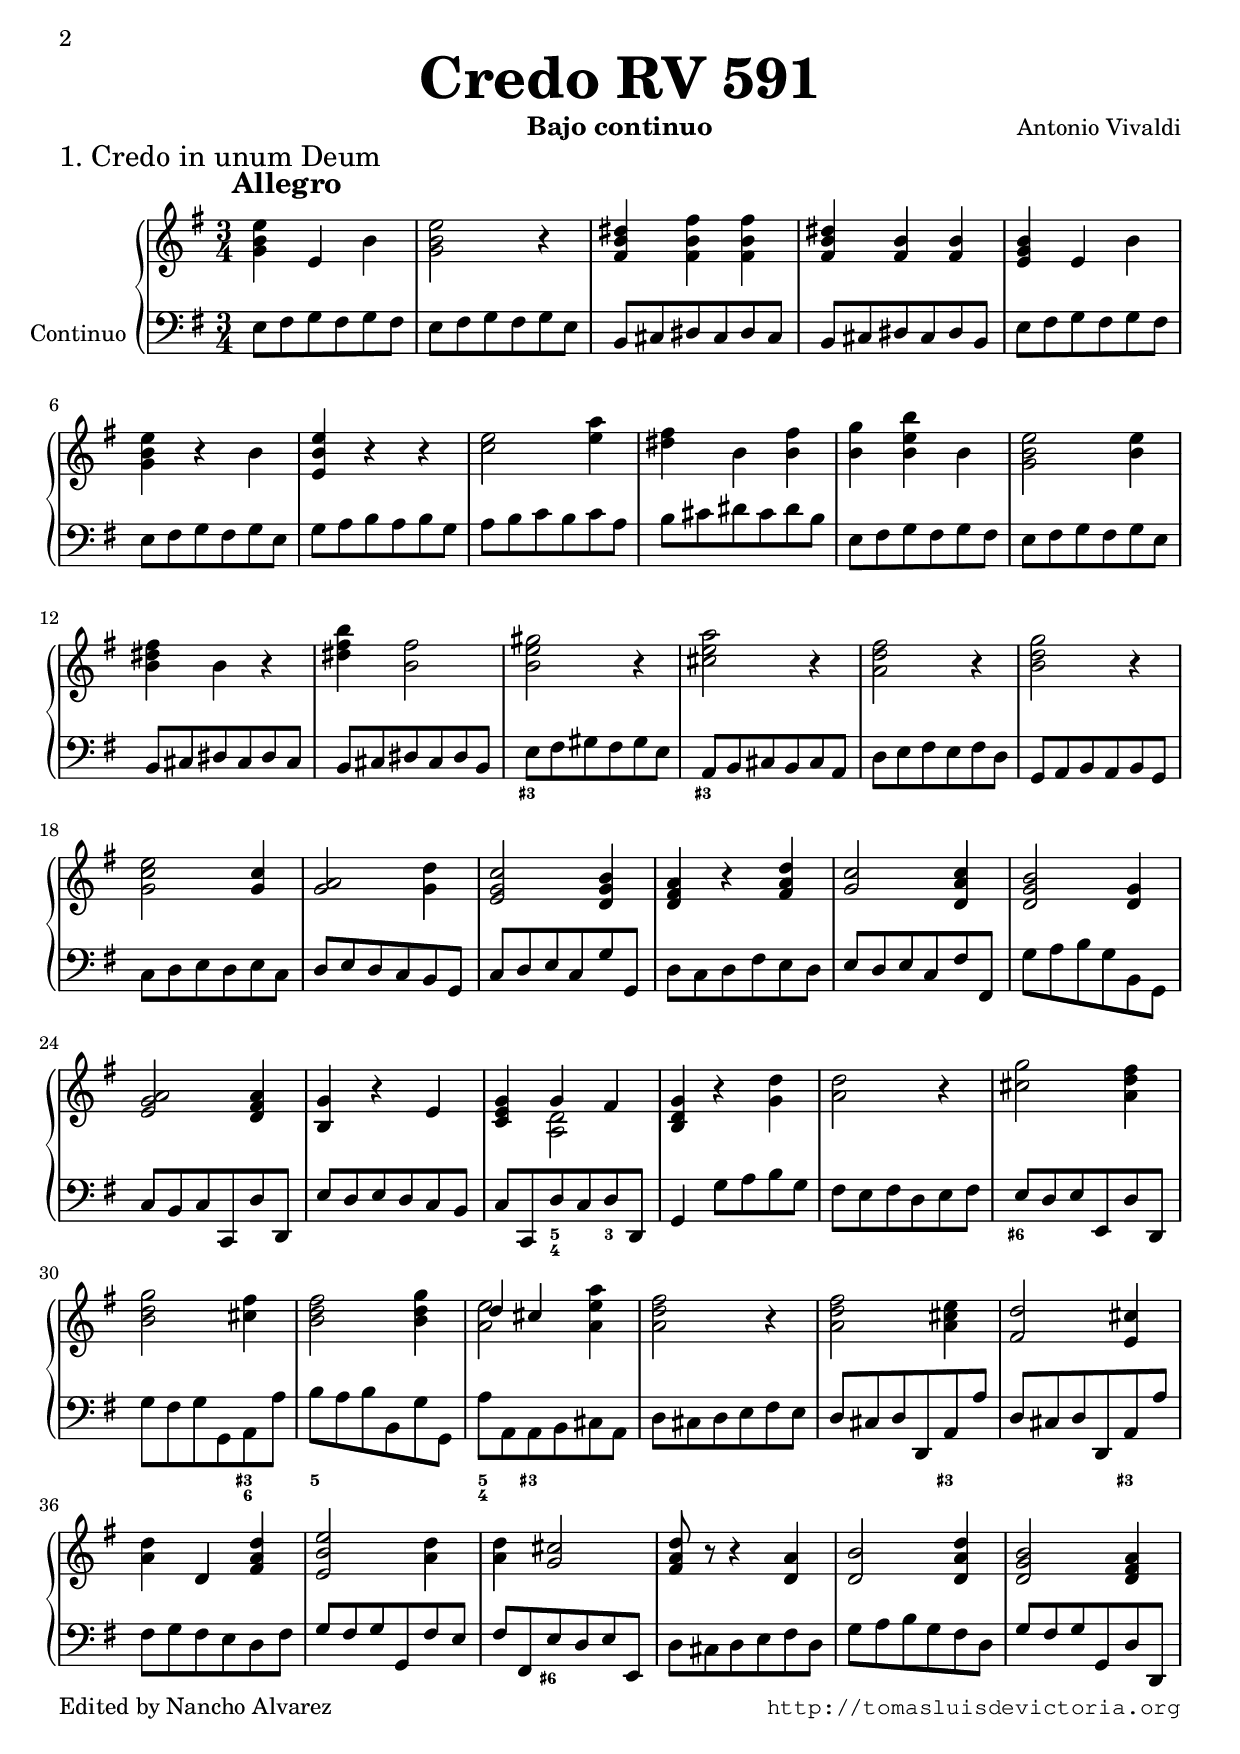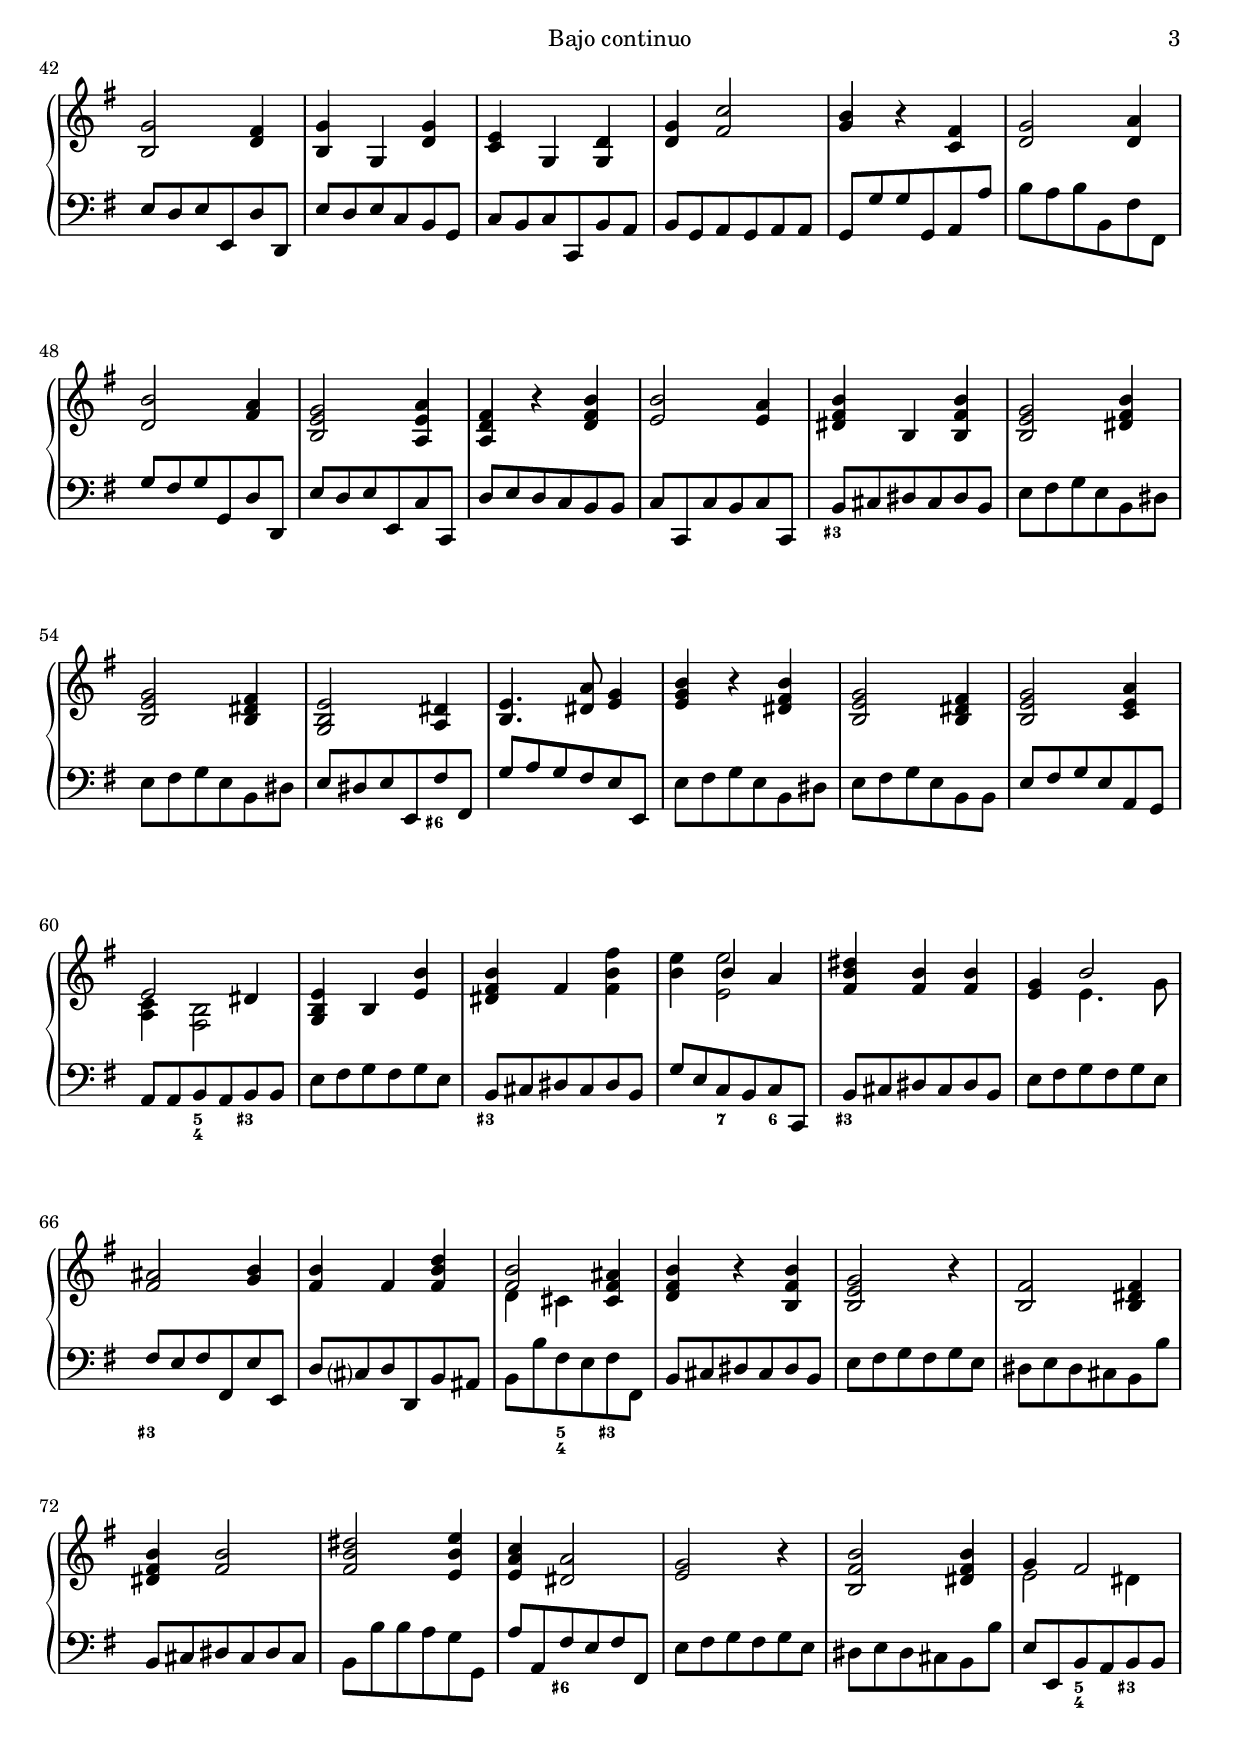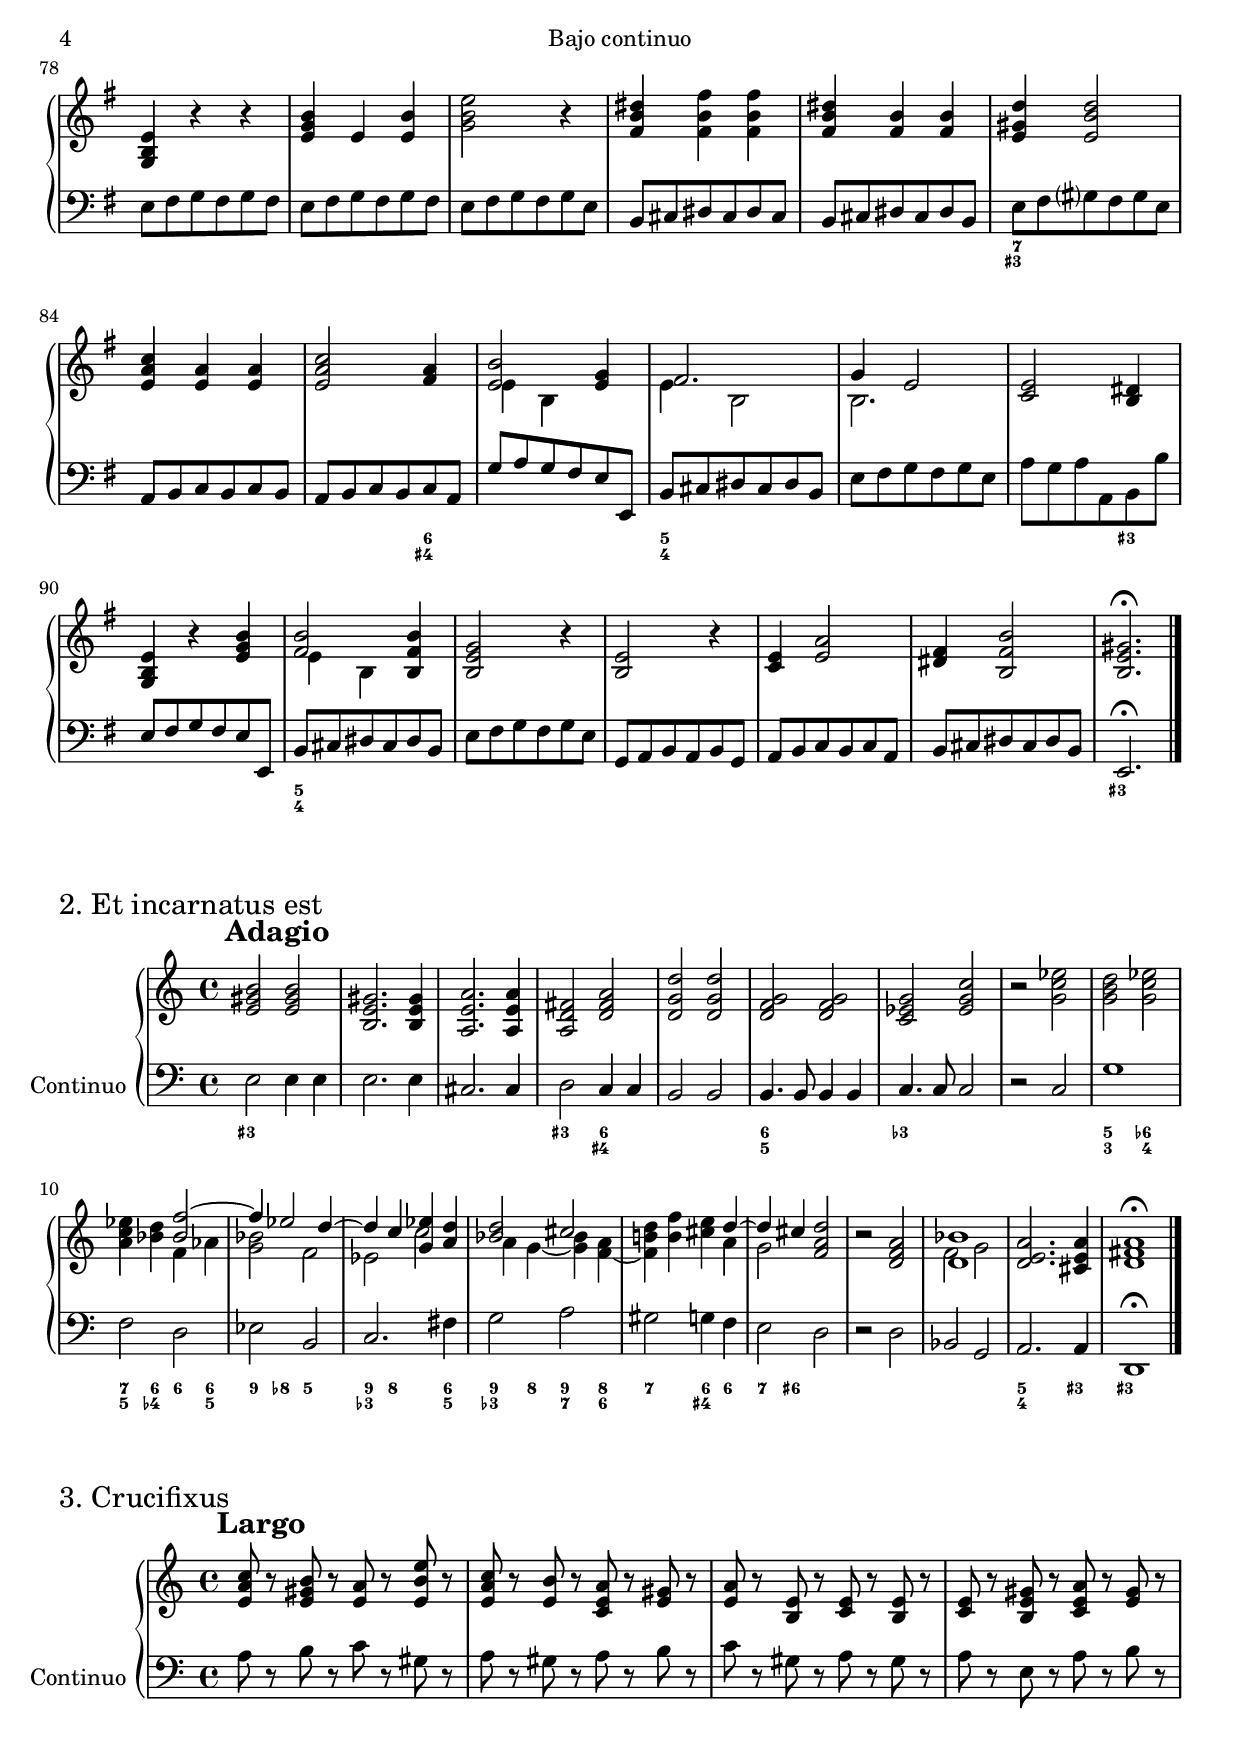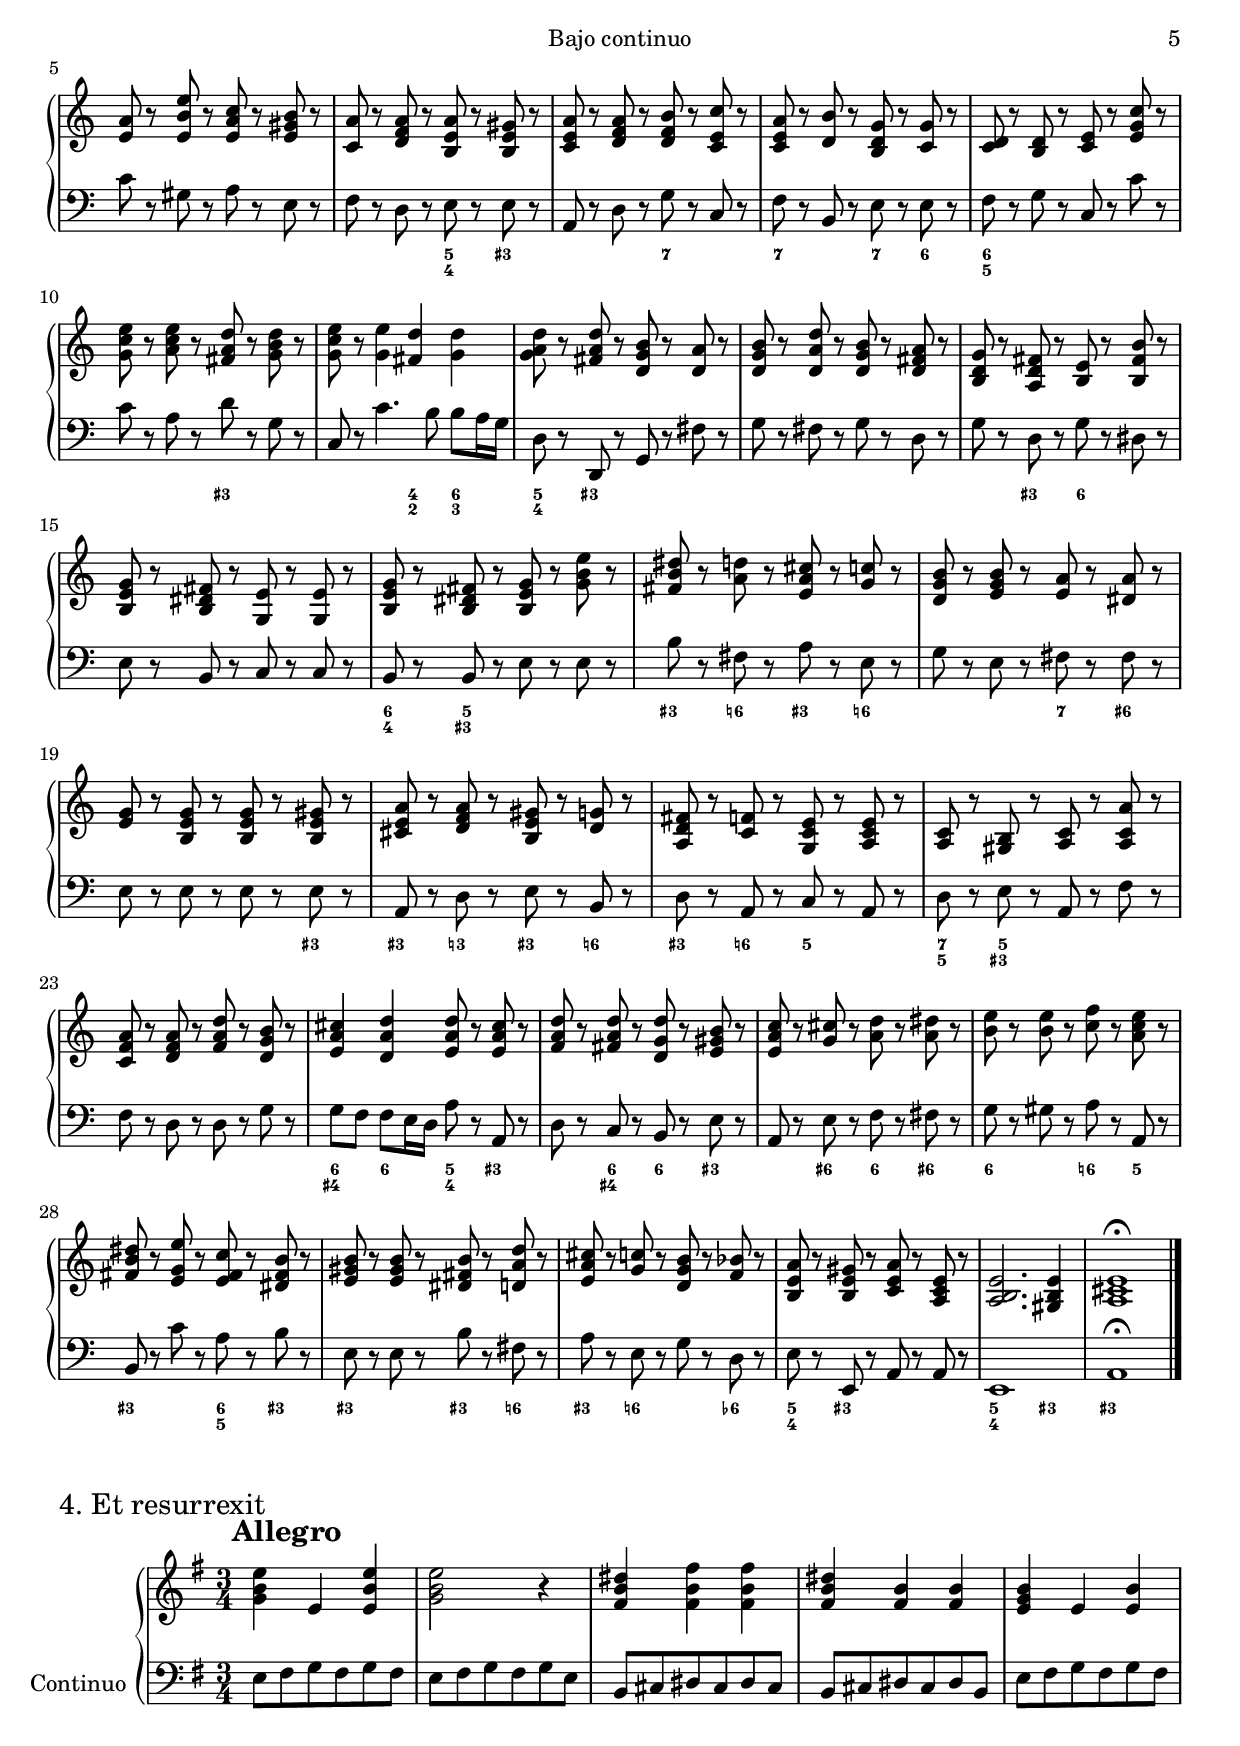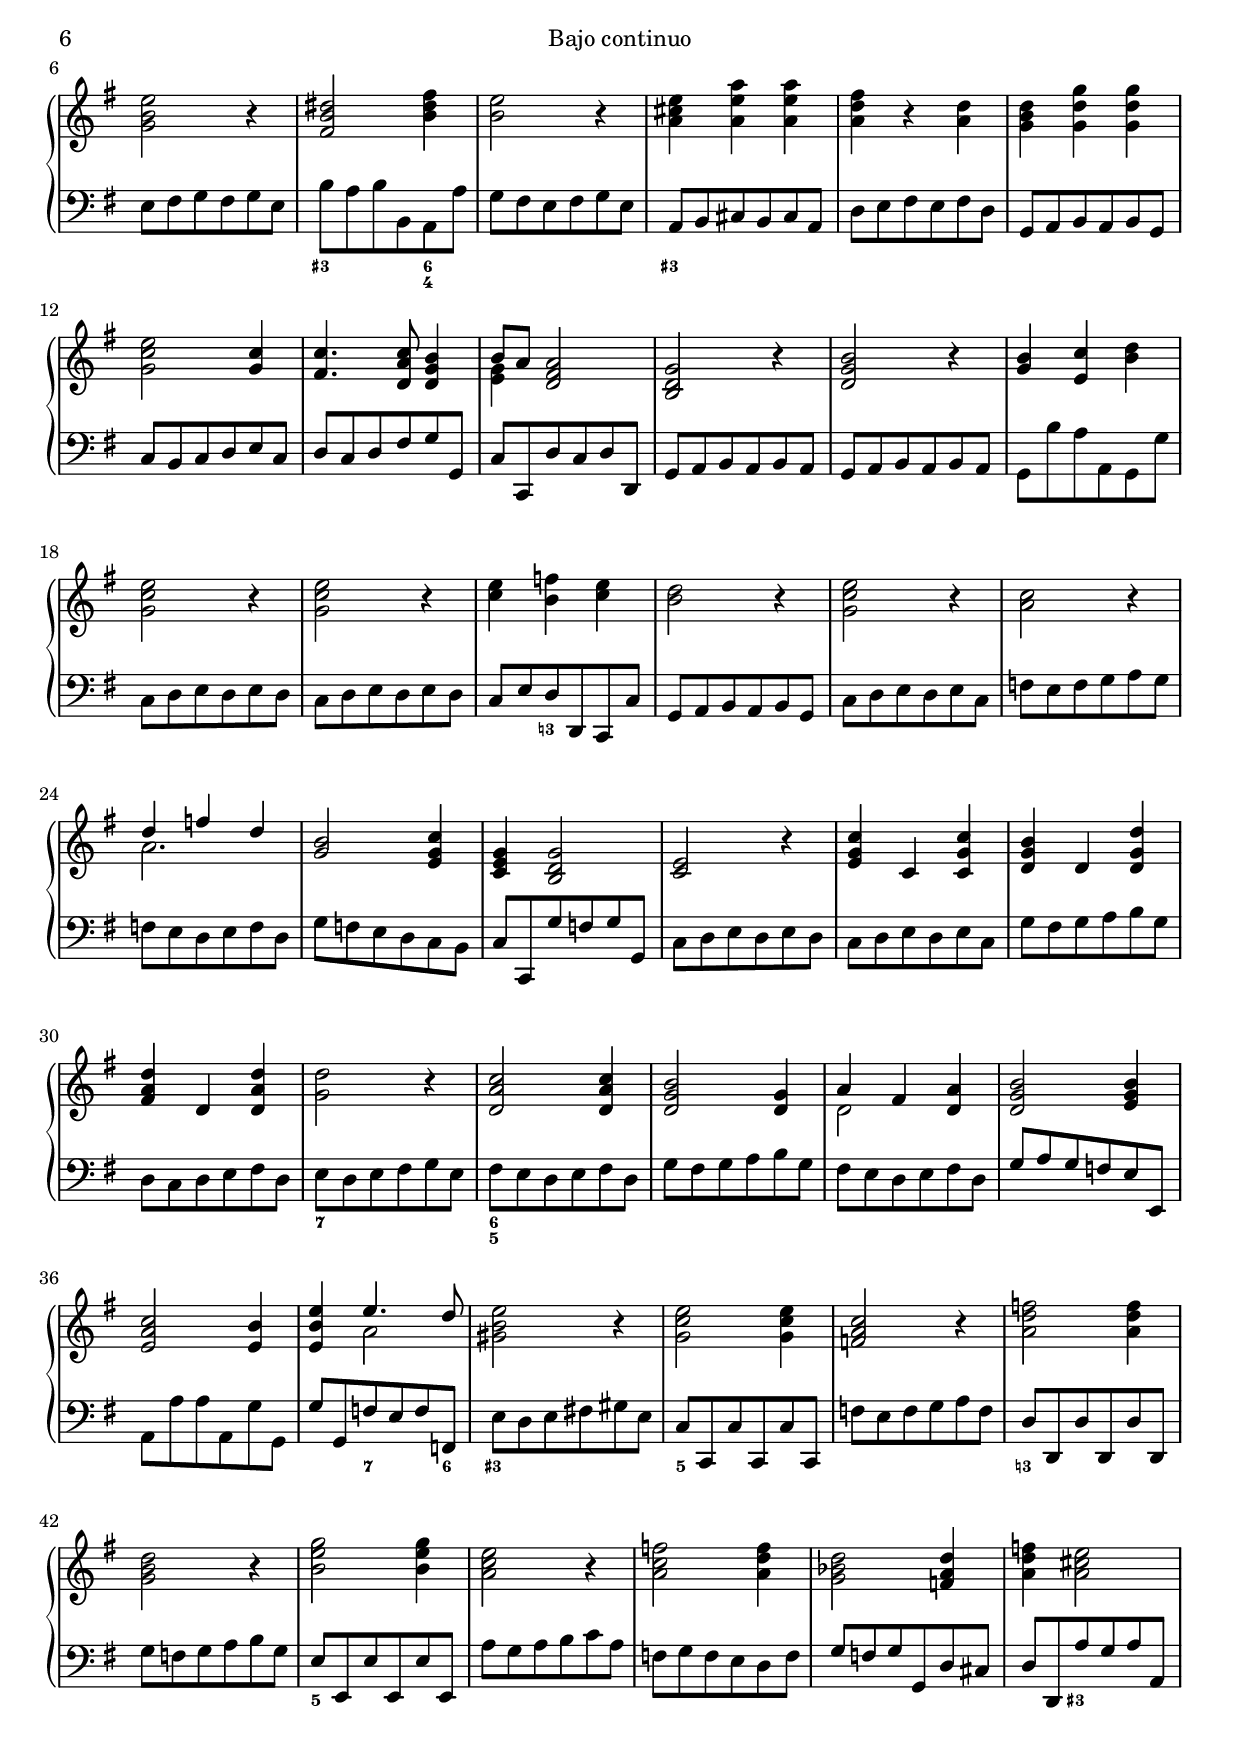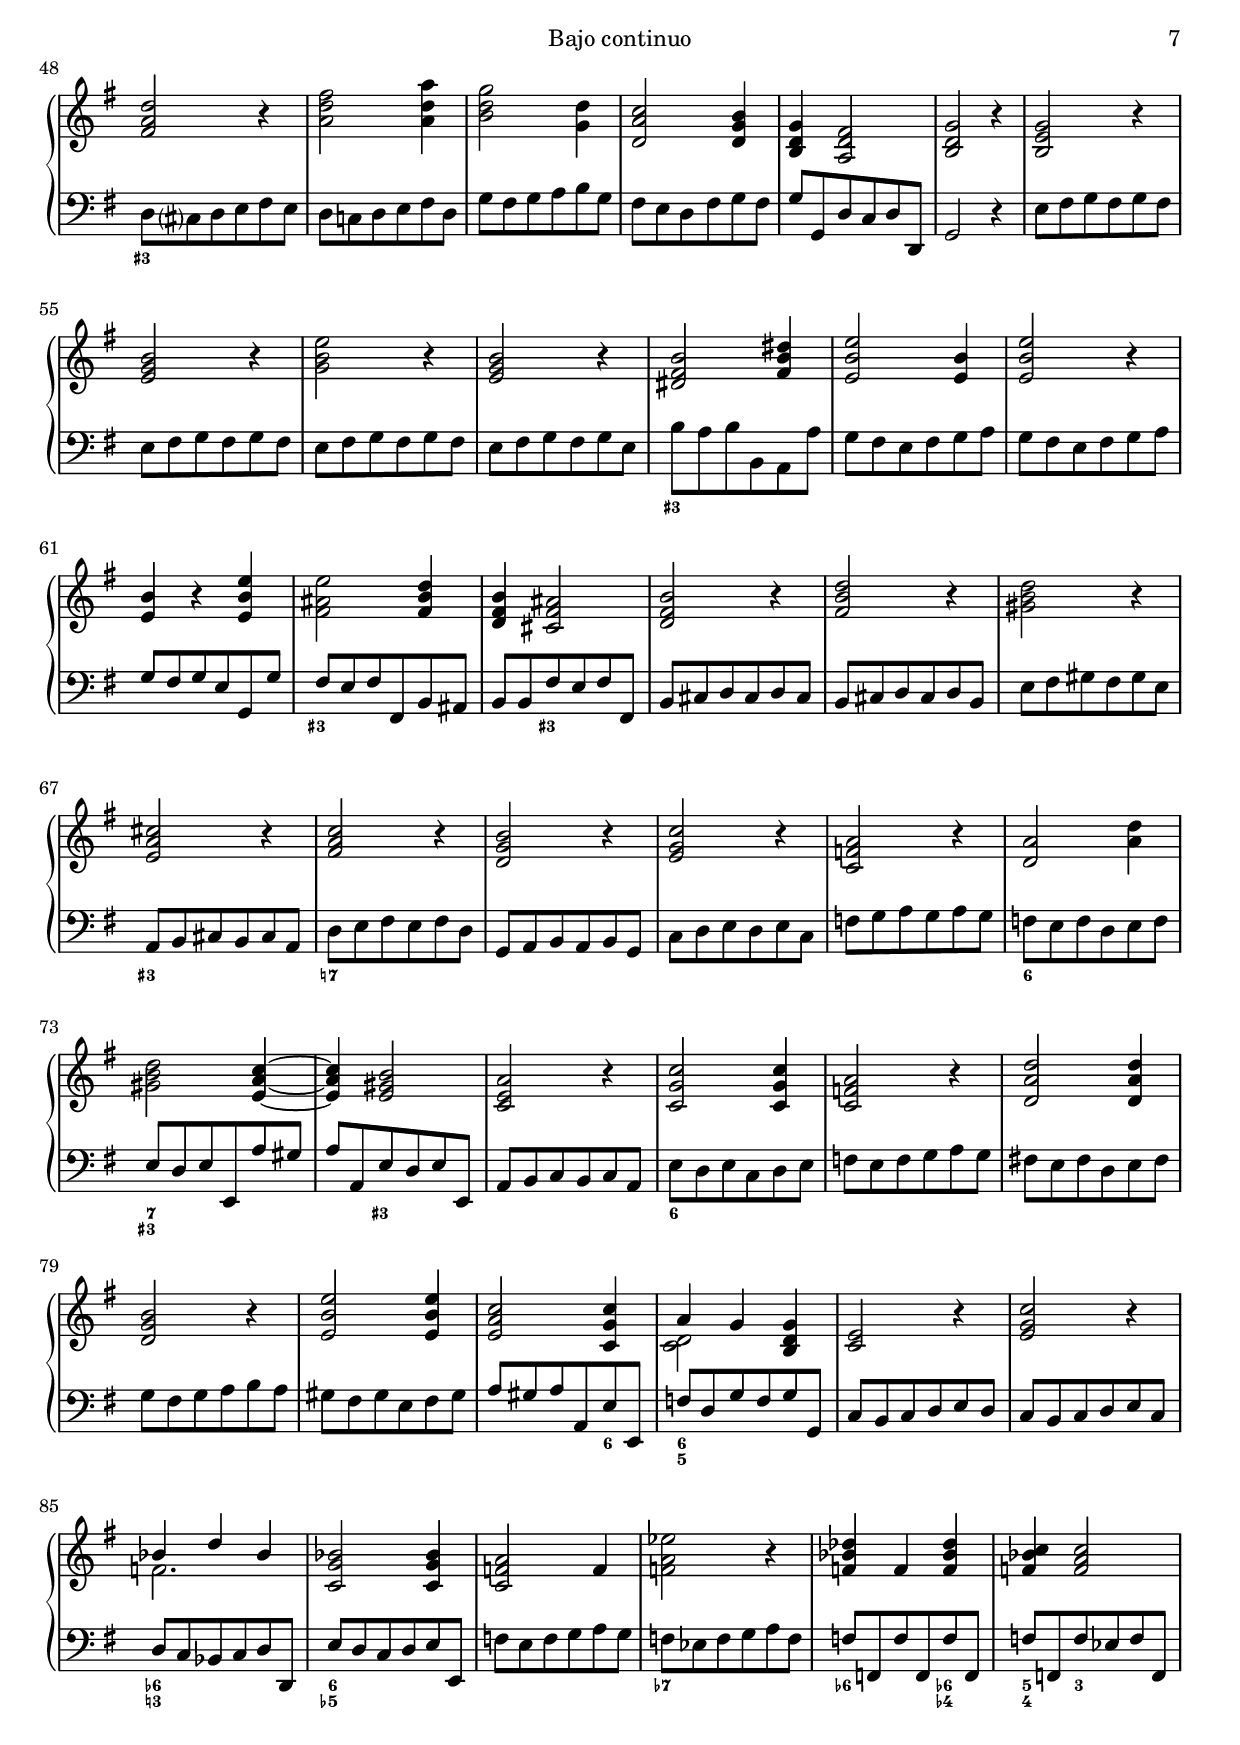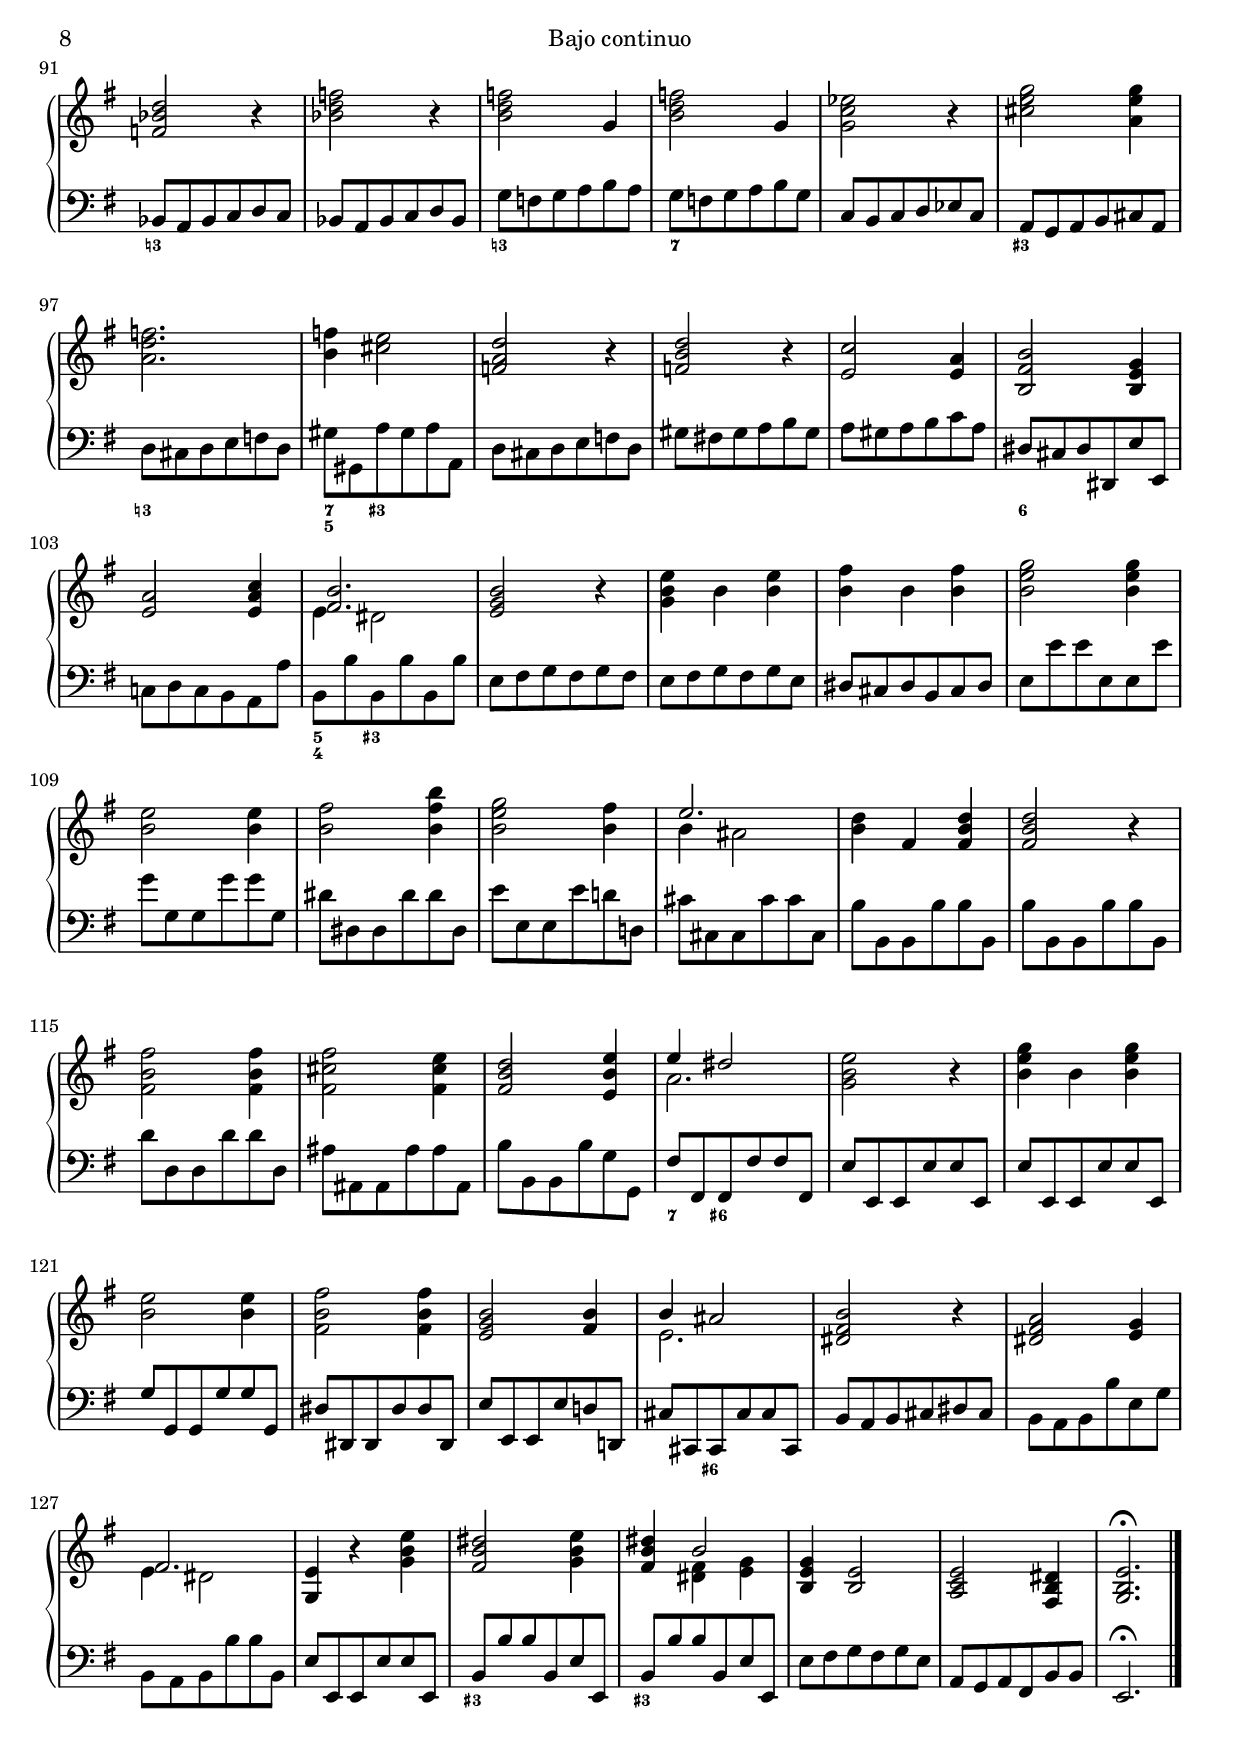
\version "2.11.32"

#(set-default-paper-size "a4")
#(set-global-staff-size 20)
#(ly:set-option 'point-and-click #f)
%nomobile

ss=\once \set suggestAccidentals = ##t


\header {
	title=\markup{\bigger \bigger \bigger \bigger "Credo RV 591"}
	%subtitle="para coro y orquesta"
	instrument = "Bajo continuo"
	composer="Antonio Vivaldi"
	%opus="(-)"
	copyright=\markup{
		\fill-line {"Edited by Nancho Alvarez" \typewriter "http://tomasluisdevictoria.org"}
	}
%	tagline=""
}

cello={
	e8 fis g fis g fis |
	e fis g fis g e |
	b, cis dis cis dis cis |
	b, cis dis cis dis b, |
%5
	e fis g fis g fis |
	e fis g fis g e |
	g a b a b g |
	a b c' b c' a |
	b cis' dis' cis' dis' b |
%10
	e fis g fis g fis |
	e fis g fis g e |
	b, cis dis cis dis cis |
	b, cis dis cis dis b, |
	e fis gis fis gis e |
%15
	a, b, cis b, cis a, |
	d e fis e fis d |
	g, a, b, a, b, g, |
	c d e d e c |
	d e d c b, g, |
%20
	c d e c g g, |
	d c d fis e d |
	e d e c fis fis, |
	g a b g b, g, |
	c b, c c, d d, |
%25
	e d e d c b, |
	c c, d c d d, |
	g,4 g8 a b g |
	fis e fis d e fis |
	e d e e, d d, |
%30
	g fis g g, a, a |
	b a b b, g g, |
	a a, a, b, cis a, |
	d cis d e fis e |
	d cis d d, a, a |
%35
	d cis d d, a, a |
	fis g fis e d fis |
	g fis g g, fis e |
	fis fis, e d e e, |
	d cis d e fis d |
%40
	g a b g fis d |
	g fis g g, d d, |
	e d e e, d d, |
	e d e c b, g, |
	c b, c c, b, a, |
%45
	b, g, a, g, a, a, |
	g, g g g, a, a |
	b a b b, fis fis, |
	g fis g g, d d, |
	e d e e, c c, |
%50
	d e d c b, b, |
	c c, c b, c c, |
	b, cis dis cis dis b, |
	e fis g e b, dis |
	e fis g e b, dis |
%55
	e dis e e, fis fis, |
	g a g fis e e, |
	e fis g e b, dis |
	e fis g e b, b, |
	e fis g e a, g, |
%60
	a, a, b, a, b, b, |
	e fis g fis g e |
	b, cis dis cis dis b, |
	g e c b, c c, |
	b, cis dis cis dis b, |
%65
	e fis g fis g e |
	fis e fis fis, e e, |
	d cis? d d, b, ais, |
	b, b fis e fis fis, |
	b, cis dis cis dis b, |
%70
	e fis g fis g e |
	dis e dis cis b, b |
	b, cis dis cis dis cis |
	b, b b a g g, |
	a a, fis e fis fis, |
%75
	e fis g fis g e |
	dis e dis cis b, b |
	e e, b, a, b, b, |
	e fis g fis g fis |
	e fis g fis g fis |
%80
	e fis g fis g e |
	b, cis dis cis dis cis |
	b, cis dis cis dis b, |
	e fis gis? fis gis e |
	a, b, c b, c b, |
%85
	a, b, c b, c a, |
	g a g fis e e, |
	b, cis dis cis dis b, |
	e fis g fis g e |
	a g a a, b, b |
%90
	e fis g fis e e, |
	b, cis dis cis dis b, |
	e fis g fis g e |
	g, a, b, a, b, g, |
	a, b, c b, c a, |
%95
	b, cis dis cis dis b, |
	e,2.^\fermata	
}

pianouno={
	\override TextScript #'padding = #2
	\once \override TextScript #'X-offset = #-2
	s1*0^\markup{\bigger \bigger \bold "Allegro"}
	<g' b' e''>4 e' b' |
	<g' b' e''>2 r4 |
	<fis' b' dis''> <fis' b' fis''> <fis' b' fis''> |
	<fis' b' dis''> <fis' b'> <fis' b'> |
%5
	<e' g' b'> e' b' |
	<g' b' e''> r b' |
	<e' b' e''> r r |
	<c'' e''>2 <e'' a''>4 |
	<dis'' fis''> b' <b' fis''> |
%10
	<b' g''> <b' e'' b''> b' |
	<g' b' e''>2 <b' e''>4 |
	<b' dis'' fis''> b' r |
	<dis'' fis'' b''> <b' fis''>2 |
	<b' e'' gis''> r4 |
%15
	<cis'' e'' a''>2 r4 |
	<a' d'' fis''>2 r4 |
	<b' d'' g''>2 r4 |
	<g' c'' e''>2 <g' c''>4 |
	<g' a'>2 <g' d''>4 |
%20
	<e' g' c''>2 <d' g' b'>4 |
	<d' fis' a'> r <fis' a' d''> |
	<g' c''>2 <d' a' c''>4 |
	<d' g' b'>2 <d' g'>4 |
	<e' g' a'>2 <d' fis' a'>4 |
%25
	<b g'> r e' |
	<c' e' g'> << {g'4 fis'} \\ <a d'>2 >> |
	<b d' g'>4 r <g' d''> |
	<a' d''>2 r4 |
	<cis'' g''>2 <a' d'' fis''>4 |
%30
	<b' d'' g''>2 <cis'' fis''>4 |
	<b' d'' fis''>2 <b' d'' g''>4 |
	<<{d''4 cis''} \\ <a' e''>2>> <a' e'' a''>4 |
	<a' d'' fis''>2 r4 |
	<a' d'' fis''>2 <a' cis'' e''>4 |
%35
	<fis' d''>2 <e' cis''>4 |
	<a' d''> d' <fis' a' d''> |
	<e' b' e''>2 <a' d''>4 |
	<a' d''> <g' cis''>2 |
	<fis' a' d''>8 r r4 <d' a'> |
%40
	<d' b'>2 <d' a' d''>4 |
	<d' g' b'>2 <d' fis' a'>4 |
	<b g'>2 <d' fis'>4 |
	<b g'> g <d' g'> |
	<c' e'> g <g d'> |
%45
	<d' g'> <fis' c''>2 |
	<g' b'>4 r <c' fis'> |
	<d' g'>2 <d' a'>4 |
	<d' b'>2 <fis' a'>4 |
	<b e' g'>2 <a e' a'>4 |
%50
	<a d' fis'> r <d' fis' b'> |
	<e' b'>2 <e' a'>4 |
	<dis' fis' b'> b <b fis' b'> |
	<b e' g'>2 <dis' fis' b'>4 |
	<b e' g'>2 <b dis' fis'>4 |
%55
	<g b e'>2 <a dis'>4 |
	<b e'>4. <dis' a'>8 <e' g'>4 |
	<e' g' b'> r <dis' fis' b'> |
	<b e' g'>2 <b dis' fis'>4 |
	<b e' g'>2 <c' e' a'>4 |
%60
	<<{e'2 dis'4} \\ {<a c'>4 <fis b>2} >>|
	<g b e'>4 b <e' b'> |
	<dis' fis' b'> fis' <fis' b' fis''> |
	<b' e''> <<{b'4 a'} \\ <e' e''>2>> |
	<fis' b' dis''>4 <fis' b'> <fis' b'> |
%65
	<e' g'> <<b'2 \\ {e'4. g'8}>> |
	<fis' ais'>2 <g' b'>4 |
	<fis' b'> fis' <fis' b' d''> |
	<<<fis' b'>2 \\ {d'4 cis'}>> <cis' fis' ais'>4 |
	<d' fis' b'> r <b fis' b'> |
%70
	<b e' g'>2 r4 |
	<b fis'>2 <b dis' fis'>4 |
	<dis' fis' b'> <fis' b'>2 |
	<fis' b' dis''> <e' b' e''>4 |
	<e' a' c''> <dis' a'>2 |
%75
	<e' g'> r4 |
	<b fis' b'>2 <dis' fis' b'>4 |
	<<{g'4 fis'2}\\{e'2 dis'4}>>
	<g b e'>4 r r |
	<e' g' b'> e' <e' b'> |
%80
	<g' b' e''>2 r4 |
	<fis' b' dis''> <fis' b' fis''> <fis' b' fis''> |
	<fis' b' dis''> <fis' b'> <fis' b'> |
	<e' gis' d''> <e' b' d''>2 |
	<e' a' c''>4 <e' a'> <e' a'> |
%85
	<e' a' c''>2 <fis' a'>4 |
	<<<e' b'>2 \\{e'4 b}>> <e' g'>4 |
	<<fis'2. \\{e'4 b2}>> |
	<<{g'4 e'2}\\b2.>> |
	<c' e'>2 <b dis'>4 |
%90
	<g b e'> r <e' g' b'> |
	<<<fis' b'>2 \\{e'4 b}>> <b fis' b'>4 |
	<b e' g'>2 r4 |
	<b e'>2 r4 |
	<c' e'> <e' a'>2 |
%95
	<dis' fis'>4 <b fis' b'>2 |
	<b e' gis'>2.^\fermata 
}

continuo=\figuremode{
\skip 1*3/4*13
<3+>2.
<3+>2.
\skip 1*3/4*10
s4 <5 4> <3>
\skip 1*3/4*2
<6+>2.
%30
s2 <3+ 6>4
<5>2.
<5 4>4 <3+>2
\skip 1*3/4
s2 <3+>4
s2 <3+>4
\skip 1*3/4*2
s4 <6+>2
\skip 1*3/4*13
%52
<3+>2.
\skip 1*3/4*2
s2 <6+>4
\skip 1*3/4*4
%60
s4 <5 4> <3+>
\skip 1*3/4
<3+>2.
s4 <7> <6>
<3+>2.
\skip 1*3/4
<3+>2.
\skip 1*3/4
s4 <5 4> <3+>
\skip 1*3/4*5
s4 <6+>2
\skip 1*3/4*2
s4 <5 4> <3+>
\skip 1*3/4*5
<7 3+>2.
\skip 1*3/4
%85
s2 <6 4+>4
\skip 1*3/4
<5 4>2.
\skip 1*3/4
s2 <3+>4
\skip 1*3/4
<5 4>2.
\skip 1*3/4*4
<3+>2.
}



\score{
	\new PianoStaff <<
	\new Staff {\key g \major \pianouno }
	\new Staff <<\new Voice {
		\set Staff.instrumentName = "Continuo "
		\clef "bass"
		\key e \minor
		\time 3/4
		\cello
		\bar "|."
	}
	\new FiguredBass {\continuo }
	>>
>>
	\header {piece=\markup{\bigger \bigger "1. Credo in unum Deum" }}

}

%%%%%%%%%%%%%%%%%%%%%%%%%%%%%%%%%%%%%%%%%%%%%%%%%%%%%%%%%%%%%%%%

cello={
	
	e2 e4 e |
	e2. e4 |
	cis2. cis4 |
	d2 c4 c |
%5
	b,2 b, |
	b,4. b,8 b,4 b, |
	c4. c8 c2 |
	r c |
	g1 |
%10
	f2 d |
	ees b, |
	c2. fis4 |
	g2 a |
	gis g4 f |
%15
	e2 d |
	r d |
	bes, g, |
	a,2. a,4 |
	d,1^\fermata
}

pianodos={
	\override TextScript #'padding = #2
	\once \override TextScript #'X-offset = #-2
	s1*0^\markup{\bigger \bigger \bold "Adagio"}
	<e' gis' b'>2 <e' gis' b'> |
	<b e' gis'>2. <b e' gis'>4 |
	<a e' a'>2. <a e' a'>4 |
	<a d' fis'>2 <d' fis' a'> |
%5
	<d' g' d''> <d' g' d''> |
	<d' f' g'> <d' f' g'> |
	<c' ees' g'> <ees' g' c''> |
	r <g' c'' ees''> |
	<g' b' d''> <g' c'' ees''> |
%10
	<a' c'' ees''>4 <bes' d''> 
	<<
	{<f'' bes'>2 ~
	f''4 ees''2 d''4 ~
	d'' c'' <ees'' g'> <d'' a'>
	<d'' bes'>2 cis''
	s2. d''4 ~
	d'' cis''
	}
	\\
	{	
	f' aes' |
	<g' bes'>2 f' |
	ees' c'' |
	a'4 g' ~ <g' bes'> <f' a'> ~ |
	<f' b'! d''> <b' f''> <cis'' e''> a' |
%15
	g'2 
	}
	>>
	<f' a' d''> |
	r <d' f' a'> |
	<<<d' bes'>1 \\{f'2 g'}>> |
	<d' e' a'>2. <cis' e' a'>4 |
	<d' fis' a'>1^\fermata
}


continuo=\figuremode{
<3+>1
s1
s1
<3+>2 <6 4+>
s1
<6 5>
<3->
s1
<5 3>2 <6- 4>
<7 5>4 <6 4-> <6> <6 5>
<9> <8-> <5>2
<9 3->4 <8> s <6 5>
<9 3-> <8> <9 7> <8 6>
<7>2 <6 4+>4 <6>
<7> <6+> s2
s1
s
<5 4>2. <3+>4
<3+>1
}


\score{
	\new PianoStaff<<
	\new Staff{\pianodos }
	\new Staff<< \new Voice{
		\set Staff.instrumentName="Continuo "
		\clef "bass"
		\time 4/4
		\key a \minor
		\cello
		\bar "|."
	}
	\new FiguredBass {\continuo}
	>>
>>
	\header {piece=\markup{\bigger \bigger "2. Et incarnatus est" }}

}

%%%%%%%%%%%%%%%%%%%%%%%%%%%%%%%%%%%%%%%%%%%%%%%%%%%%%%%%5


cello={
	
	a8 r b r c' r gis r |
	a r gis r a r b r |
	c' r gis r a r gis r |
	a r e r a r b r |
%5
	c' r gis r a r e r |
	f r d r e r e r |
	a, r d r g r c r |
	f r b, r e r e r |
	f r g r c r c' r |
%10
	c' r a r d' r g r |
	c r c'4. b8 b a16 g |
	d8 r d, r g, r fis r |
	g r fis r g r d r |
	g r d r g r dis r |
%15
	e r b, r c r c r |
	b, r b, r e r e r |
	b r fis r a r e r |
	g r e r fis r fis r |
	e r e r e r e r |
%20
	a, r d r e r b, r |
	d r a, r c r a, r |
	d r e r a, r f r |
	f r d r d r g r |
	g f f e16 d a8 r a, r |
%25
	d r c r b, r e r |
	a, r e r f r fis r |
	g r gis r a r a, r |
	b, r c' r a r b r |
	e r e r b r fis r |
%30
	a r e r g r d r |
	e r e, r a, r a, r |
	e,1 |
	a,^\fermata
}


pianotres={
	\override TextScript #'padding = #2
	\once \override TextScript #'X-offset = #-2
	s1*0^\markup{\bigger \bigger \bold "Largo"}
	<e' a' c''>8 r <e' gis' b'> r <e' a'> r <e' b' e''> r |
	<e' a' c''> r <e' b'> r <c' e' a'> r <e' gis'> r |
	<e' a'> r <b e'> r <c' e'> r <b e'> r |
	<c' e'> r <b e' gis'> r <c' e' a'> r <e' gis'> r |
%5
	<e' a'> r <e' b' e''> r <e' a' c''> r <e' gis' b'> r |
	<c' a'> r <d' f' a'> r <b e' a'> r <b e' gis'> r |
	<c' e' a'> r <d' f' a'> r <d' f' b'> r <c' e' c''> r |
	<c' e' a'> r <d' b'> r <b d' g'> r <c' g'> r |
	<c' d'> r <b d'> r <c' e'> r <e' g' c''> r |
%10
	<g' c'' e''> r <a' c'' e''> r <fis' a' d''> r <g' b' d''> r |
	<g' c'' e''> r <g' e''>4 <fis' d''> <g' d''> |
	<g' a' d''>8 r <fis' a' d''> r <d' g' b'> r <d' a'> r |
	<d' g' b'> r <d' a' d''> r <d' g' b'> r <d' fis' a'> r |
	<b d' g'> r <a d' fis'> r <b e'> r <b fis' b'> r |
%15
	<b e' g'> r <b dis' fis'> r <g e'> r <g e'> r |
	<b e' g'> r <b dis' fis'> r <b e' g'> r <g' b' e''> r |
	<fis' b' dis''> r <a' d''> r <e' a' cis''> r <g' c''> r |
	<d' g' b'> r <e' g' b'> r <e' a'> r <dis' a'> r |
	<e' g'> r <b e' g'> r <b e' g'> r <b e' gis'> r |
%20
	<cis' e' a'> r <d' f' a'> r <b e' gis'> r <d' g'> r |
	<a d' fis'> r <c' f'> r <g c' e'> r <a c' e'> r |
	<a c'> r <gis b> r <a c'> r <a c' a'> r |
	<c' f' a'> r <d' f' a'> r <f' a' d''> r <d' g' b'> r |
	<e' a' cis''>4 <d' a' d''> <e' a' d''>8 r <e' a' cis''> r |
%25
	<f' a' d''> r <fis' a' d''> r <d' g' d''> r <e' gis' b'> r |
	<e' a' c''> r <g' cis''> r <a' d''> r <a' dis''> r |
	<b' e''> r <b' e''> r <c'' f''> r <a' c'' e''> r |
	<fis' b' dis''> r <e' g' e''> r <e' fis' c''> r <dis' fis' b'> r |
	<e' gis' b'> r <e' gis' b'> r <dis' fis' b'> r <d' a' d''> r |
%30
	<e' a' cis''> r <g' c''> r <d' g' b'> r <f' bes'> r |
	<b e' a'> r <b e' gis'> r <c' e' a'> r <a c' e'> r |
	<a b e'>2. <gis b e'>4 |
	<a cis' e'>1^\fermata
}

continuo=\figuremode{
s1
s
s
s
s
s2 <5 4>4 <3+>
s2 <7>
<7> <7>4 <6>
<6 5>1
s2 <3+>
s2 <4 2>4 <6 3>
<5 4> <3+> s2
s1
s4 <3+> <6>2
s1
<6 4>4 <5 3+> s2
<3+>4 <6!> <3+> <6!>
s2 <7>4 <6+>
s2. <3+>4
<3+> <3!> <3+> <6!>
<3+> <6!> <5>2
<7 5>4 <5 3+> s2
s1
<6 4+>4 <6> <5 4> <3+>
s4 <6 4+> <6> <3+>
s4 <6+> <6> <6+>
<6>2 <6!>4 <5>
<3+>2 <6 5>4 <3+>
<3+>2 <3+>4 <6!>
<3+> <6!> s <6->
<5 4> <3+> s2
<5 4>2. <3+>4 
<3+>1
}

\score{
	\new PianoStaff <<
	\new Staff {\pianotres }
	\new Staff<<\new Voice{
		\set Staff.instrumentName="Continuo "
		\clef "bass"
		\time 4/4
		\key a \minor
		\cello
		\bar "|."
	}
	\new FiguredBass{ \continuo }
	>>
	>>
	
	\header {piece=\markup{\bigger \bigger "3. Crucifixus" }}

}

%%%%%%%%%%%%%%%%%%%%%%%%%%%%%%%%%%%%%%%%%%%%%%%%%%%%%%%%5


cello={
	
	e8 fis g fis g fis |
	e fis g fis g e |
	b, cis dis cis dis cis |
	b, cis dis cis dis b, |
%5
	e fis g fis g fis |
	e fis g fis g e |
	b a b b, a, a |
	g fis e fis g e |
	a, b, cis b, cis a, |
%10
	d e fis e fis d |
	g, a, b, a, b, g, |
	c b, c d e c |
	d c d fis g g, |
	c c, d c d d, |
%15
	g, a, b, a, b, a, |
	g, a, b, a, b, a, |
	g, b a a, g, g |
	c d e d e d |
	c d e d e d |
%20
	c e d d, c, c |
	g, a, b, a, b, g, |
	c d e d e c |
	f e f g a g |
	f e d e f d |
%25
	g f e d c b, |
	c c, g f g g, |
	c d e d e d |
	c d e d e c |
	g fis g a b g |
%30
	d c d e fis d |
	e d e fis g e |
	fis e d e fis d |
	g fis g a b g |
	fis e d e fis d |
%35
	g a g f e e, |
	a, a a a, g g, |
	g g, f e f f, |
	e d e fis! gis e |
	c c, c c, c c, |
%40
	f e f g a f |
	d d, d d, d d, |
	g f g a b g |
	e e, e e, e e, |
	a g a b c' a |
%45
	f g f e d f |
	g f g g, d cis |
	d d, a g a a, |
	d cis? d e fis e |
	d c! d e fis d |
%50
	g fis g a b g |
	fis e d fis g fis |
	g g, d c d d, |
	g,2 r4 |
	e8 fis g fis g fis |
%55
	e fis g fis g fis |
	e fis g fis g fis |
	e fis g fis g e |
	b a b b, a, a |
	g fis e fis g a |
%60
	g fis e fis g a |
	g fis g e g, g |
	fis e fis fis, b, ais, |
	b, b, fis e fis fis, |
	b, cis d cis d cis |
%65
	b, cis d cis d b, |
	e fis gis fis gis e |
	a, b, cis b, cis a, |
	d e fis e fis d |
	g, a, b, a, b, g, |
%70
	c d e d e c |
	f g a g a g |
	f e f d e f |
	e d e e, a gis |
	a a, e d e e, |
%75
	a, b, c b, c a, |
	e d e c d e |
	f e f g a g |
	fis! e fis d e fis |
	g fis g a b a |
%80
	gis fis gis e fis gis |
	a gis a a, e e, |
	f d g f g g, |
	c b, c d e d |
	c b, c d e c |
%85
	d c bes, c d d, |
	e d c d e e, |
	f e f g a g |
	f ees f g a f |
	f f, f f, f f, |
%90
	f f, f ees f f, |
	bes, a, bes, c d c |
	bes, a, bes, c d bes, |
	g f g a b a |
	g f g a b g |
%95
	c b, c d ees c |
	a, g, a, b, cis a, |
	d cis d e f d |
	gis gis, a gis a a, |
	d cis d e f d |
%100
	gis fis! gis a b gis |
	a gis a b c' a |
	dis cis dis dis, e e, |
	c! d c b, a, a |
	b, b b, b b, b |
%105
	e fis g fis g fis |
	e fis g fis g e |
	dis cis dis b, cis dis |
	e e' e' e e e' |
	g' g g g' g' g |
%110
	dis' dis dis dis' dis' dis |
	e' e e e' d'! d! |
	cis' cis cis cis' cis' cis |
	b b, b, b b b, |
	b b, b, b b b, |
%115
	d' d d d' d' d |
	ais ais, ais, ais ais ais, |
	b b, b, b g g, |
	fis fis, fis, fis fis fis, |
	e e, e, e e e, |
%120
	e e, e, e e e, |
	g g, g, g g g, |
	dis dis, dis, dis dis dis, |
	e e, e, e d! d,! |
	cis cis, cis, cis cis cis, |
%125
	b, a, b, cis dis cis |
	b, a, b, b e g |
	b, a, b, b b b, |
	e e, e, e e e, |
	b, b b b, e e, |
%130
	b, b b b, e e, |
	e fis g fis g e |
	a, g, a, fis, b, b, |
	e,2.^\fermata
}

pianocuatro={
	\override TextScript #'padding = #2
	\once \override TextScript #'X-offset = #-2
	s1*0^\markup{\bigger \bigger \bold "Allegro"}
	<g' b' e''>4 e' <e' b' e''> |
	<g' b' e''>2 r4 |
	<fis' b' dis''> <fis' b' fis''> <fis' b' fis''> |
	<fis' b' dis''> <fis' b'> <fis' b'> |
%5
	<e' g' b'> e' <e' b'> |
	<g' b' e''>2 r4 |
	<fis' b' dis''>2 <b' dis'' fis''>4 |
	<b' e''>2 r4 |
	<a' cis'' e''> <a' e'' a''> <a' e'' a''> |
%10
	<a' d'' fis''> r <a' d''> |
	<g' b' d''> <g' d'' g''> <g' d'' g''> |
	<g' c'' e''>2 <g' c''>4 |
	<fis' c''>4. <d' a' c''>8 <d' g' b'>4 |
	<<{b'8[ a']} \\ <e' g'>4>> <d' fis' a'>2 |
%15
	<b d' g'> r4 |
	<d' g' b'>2 r4 |
	<g' b'> <e' c''> <b' d''> |
	<g' c'' e''>2 r4 |
	<g' c'' e''>2 r4 |
%20
	<c'' e''> <b' f''> <c'' e''> |
	<b' d''>2 r4 |
	<g' c'' e''>2 r4 |
	<a' c''>2 r4 |
	<<{d''4 f'' d''4} \\ a'2. >> |
%25
	<g' b'>2 <e' g' c''>4 |
	<c' e' g'> <b d' g'>2 |
	<c' e'> r4 |
	<e' g' c''> c' <c' g' c''> |
	<d' g' b'> d' <d' g' d''> |
%30
	<fis' a' d''> d' <d' a' d''> |
	<g' d''>2 r4 |
	<d' a' c''>2 <d' a' c''>4 |
	<d' g' b'>2 <d' g'>4 |
	<<{a'4 fis'4} \\d'2>> <d' a'>4 |
%35
	<d' g' b'>2 <e' g' b'>4 |
	<e' a' c''>2 <e' b'>4 |
	<e' b' e''> <<{e''4. d''8} \\ a'2>> |
	<gis' b' e''>2 r4 |
	<g' c'' e''>2 <g' c'' e''>4 |
%40
	<f' a' c''>2 r4 |
	<a' d'' f''>2 <a' d'' f''>4 |
	<g' b' d''>2 r4 |
	<b' e'' g''>2 <b' e'' g''>4 |
	<a' c'' e''>2 r4 |
%45
	<a' c'' f''>2 <a' d'' f''>4 |
	<g' bes' d''>2 <f' a' d''>4 |
	<a' d'' f''> <a' cis'' e''>2 |
	<fis' a' d''> r4 |
	<a' d'' fis''>2 <a' d'' a''>4 |
%50
	<b' d'' g''>2 <g' d''>4 |
	<d' a' c''>2 <d' g' b'>4 |
	<b d' g'> <a d' fis'>2 |
	<b d' g'> r4 |
	<b e' g'>2 r4 |
%55
	<e' g' b'>2 r4 |
	<g' b' e''>2 r4 |
	<e' g' b'>2 r4 |
	<dis' fis' b'>2 <fis' b' dis''>4 |
	<e' b' e''>2 <e' b'>4
	<e' b' e''>2 r4 |
	<e' b'>4 r4 <e' b' e''>
	<fis' ais' e''>2 <fis' b' d''>4 |
	<d' fis' b'> <cis' fis' ais'>2 |
	<d' fis' b'> r4 |
	<fis' b' d''>2 r4 |
%65
	<gis' b' d''>2 r4 |
	<e' a' cis''>2 r4 |
	<fis' a' c''>2 r4 |
	<d' g' b'>2 r4 |
	<e' g' c''>2 r4 |
%70
	<c' f' a'>2 r4 |
	<d' a'>2 <a' d''>4 |
	<gis' b' d''>2 <e' a' c''>4 ~ |
	<e' a' c''> <e' gis' b'>2 |
	<c' e' a'> r4 |
%75
	<c' g' c''>2 <c' g' c''>4 |
	<c' f' a'>2 r4 |
	<d' a' d''>2 <d' a' d''>4 |
	<d' g' b'>2 r4 |
	<e' b' e''>2 <e' b' e''>4 |
%80
	<e' a' c''>2 <c' g' c''>4 |
	<<{a'4 g'} \\<c' d'>2>> <b d' g'>4 |
	<c' e'>2 r4 |
	<e' g' c''>2 r4 |
	<<{bes'4 d'' bes'} \\ f'2.>>  |
%85
	<c' g' bes'>2 <c' g' bes'>4 |
	<c' f' a'>2 f'4 |
	<f' a' ees''>2 r4 |
	<f' bes' des''> f' <f' bes' des''> |
	<f' bes' c''> <f' a' c''>2 |
%90
	<f' bes' d''> r4 |
	<bes' d'' f''>2 r4 |
	<b' d'' f''>2 g'4 |
	<b' d'' f''>2 g'4 |
	<g' c'' ees''>2 r4 |
%95
	<cis'' e'' g''>2 <a' e'' g''>4 |
	<a' d'' f''>2. |
	<b' f''>4 <cis'' e''>2 |
	<f' a' d''> r4 |
	<f' b' d''>2 r4 |
%100
	<e' c''>2 <e' a'>4 |
	<b fis' b'>2 <b e' g'>4 |
	<e' a'>2 <e' a' c''>4 |
	<<<fis' b'>2. \\ {e'4 dis'2}>> |
	<e' g' b'>2 r4 |
%105
	<g' b' e''> b' <b' e''> |
	<b' fis''> b' <b' fis''> |
	<b' e'' g''>2 <b' e'' g''>4 |
	<b' e''>2 <b' e''>4 |
	<b' fis''>2 <b' fis'' b''>4 |
%110
	<b' e'' g''>2 <b' fis''>4 |
	<<e''2. \\{b'4 ais'2}>>
	<b' d''>4 fis' <fis' b' d''> |
	<fis' b' d''>2 r4 |
	<fis' b' fis''>2 <fis' b' fis''>4 |
%115
	<fis' cis'' fis''>2 <fis' cis'' e''>4 |
	<fis' b' d''>2 <e' b' e''>4 |
	<<{e''4 dis''2} \\a'2. >> |
	<g' b' e''>2 r4 |
	<b' e'' g''> b' <b' e'' g''> |
%120
	<b' e''>2 <b' e''>4 |
	<fis' b' fis''>2 <fis' b' fis''>4 |
	<e' g' b'>2 <fis' b'>4 |
	<<{b'4 ais'2}\\e'2.>> |
	<dis' fis' b'>2 r4 |
%125
	<dis' fis' a'>2 <e' g'>4 |
	<<fis'2. \\ {e'4 dis'2}>> |
	<g e'>4 r <g' b' e''> |
	<fis' b' dis''>2 <g' b' e''>4 |
	<fis' b' dis''> <<b'2 \\{<dis' fis'>4 <e' g'>4}>> |
%130
	<b e' g'>4 <b e'>2 |
	<a c' e'> <fis b dis'>4 |
	<g b e'>2.^\fermata 
}

continuo=\figuremode{
s2.
s
s
s
s
s
<3+>2 <6 4>4
s2.
<3+>2.
s
s
s
s
s
s
s
s
s
s
s4 <3!> s
s2.
s
s
s
s
s
s
s
s
s
<7>
<6 5>
s
s
s
s
s4 <7>4. <6>8
<3+>2.
<5>
s
<3!>
s
<5>
s
s
s
s4 <3+>2
<3+>2.
s
s
s
s
s
s
s
s
s
<3+>
s
s
s
<3+>
s4 <3+>2
s2.
s
s
<3+>
<7!>
s
s
s
<6>
<7 3+>
s4 <3+>2
s2.
<6>
s
s
s
s
s2 <6>4
<6 5>2.
s
s
<6- 3!>
<6 5->
s
<7->
<6->2 <6- 4->4
<5 4>4 <3>2
<3!>2.
s
<3!>
<7>
s
<3+>
<3!>
<7 5>4 <3+>2
s2.
s
s
<6>
s
<5 4>4 <3+>2
s2.
s
s
s
s
s
s
s
s
s
s
s
s
<7>4 <6+>2
s2.
s
s
s
s
s4 <6+>2
s2.
s
s
s
<3+>
<3+>
s
s
s
}

\score{
	\new PianoStaff<<
	\new Staff {\key g \major \pianocuatro }
	\new Staff <<\new Voice{
		\set Staff.instrumentName = "Continuo "
		\clef "bass"
		\key e \minor
		\time 3/4
		\cello
		\bar "|."
	}
	\new FiguredBass{\continuo }
	>>
	>>
	\header {piece=\markup{\bigger \bigger "4. Et resurrexit" }}

}

%%%%%%%%%%%%%%%%%%%%%%%%%%%%%%%%%%%%%%%%%%%%%%%%%%%%%%%%%%%%%%%%





\layout{ 
	\context {\Score 
		\override BarNumber #'padding = #2 
	}
	\context {\Staff 
			\override VerticalAxisGroup #'minimum-Y-extent = #'(-0 . 5.5)
	}
}

\paper{
	%system-count=22
	%line-width=19.0\cm
	%between-system-padding = 0
	ragged-last-bottom = ##f
	%head-separation = 2\mm
	%foot-separation = 3\mm
	print-first-page-number = ##t
        first-page-number = 2
}